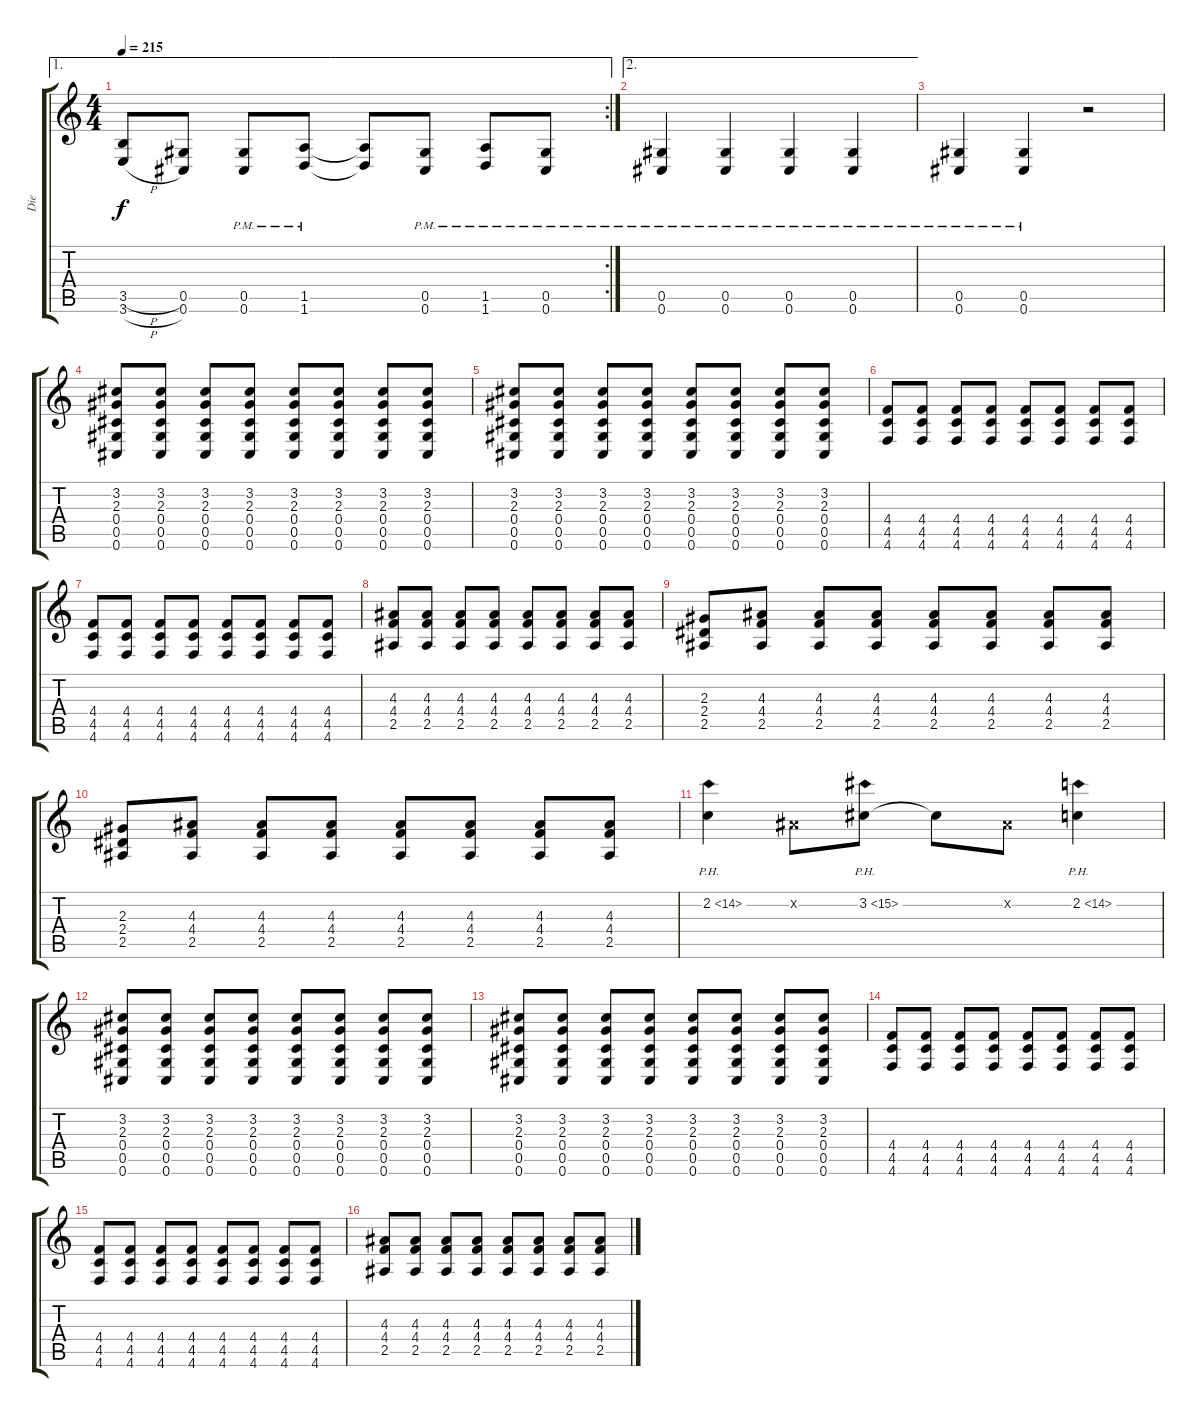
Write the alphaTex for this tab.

\track ("Die" "Die") {instrument overdrivenguitar}
\staff {score tabs}
\tuning (Eb4 Bb3 Gb3 Db3 Ab2 Db2) {hide}
\ae 1
\rc 2
\ts (4 4)
\tempo 215
\clef g2
\ks aminor
(3.5{h} 3.6{h}).8{dy f} (0.5 0.6).8 (0.5{pm} 0.6{pm}).8 (1.5{pm} 1.6{pm}).8 (1.5{t} 1.6{t}).8 (0.5{pm} 0.6{pm}).8 (1.5{pm} 1.6{pm}).8 (0.5{pm} 0.6{pm}).8 |
\ae 2
(0.5{pm} 0.6{pm}).4 (0.5{pm} 0.6{pm}).4 (0.5{pm} 0.6{pm}).4 (0.5{pm} 0.6{pm}).4 |
(0.5{pm} 0.6{pm}).4 (0.5{pm} 0.6{pm}).4 r.2 |
(3.2 2.3 0.4 0.5 0.6).8 (3.2 2.3 0.4 0.5 0.6).8 (3.2 2.3 0.4 0.5 0.6).8 (3.2 2.3 0.4 0.5 0.6).8 (3.2 2.3 0.4 0.5 0.6).8 (3.2 2.3 0.4 0.5 0.6).8 (3.2 2.3 0.4 0.5 0.6).8 (3.2 2.3 0.4 0.5 0.6).8 |
(3.2 2.3 0.4 0.5 0.6).8 (3.2 2.3 0.4 0.5 0.6).8 (3.2 2.3 0.4 0.5 0.6).8 (3.2 2.3 0.4 0.5 0.6).8 (3.2 2.3 0.4 0.5 0.6).8 (3.2 2.3 0.4 0.5 0.6).8 (3.2 2.3 0.4 0.5 0.6).8 (3.2 2.3 0.4 0.5 0.6).8 |
(4.4 4.5 4.6).8 (4.4 4.5 4.6).8 (4.4 4.5 4.6).8 (4.4 4.5 4.6).8 (4.4 4.5 4.6).8 (4.4 4.5 4.6).8 (4.4 4.5 4.6).8 (4.4 4.5 4.6).8 |
(4.4 4.5 4.6).8 (4.4 4.5 4.6).8 (4.4 4.5 4.6).8 (4.4 4.5 4.6).8 (4.4 4.5 4.6).8 (4.4 4.5 4.6).8 (4.4 4.5 4.6).8 (4.4 4.5 4.6).8 |
(4.3 4.4 2.5).8 (4.3 4.4 2.5).8 (4.3 4.4 2.5).8 (4.3 4.4 2.5).8 (4.3 4.4 2.5).8 (4.3 4.4 2.5).8 (4.3 4.4 2.5).8 (4.3 4.4 2.5).8 |
(2.3 2.4 2.5).8 (4.3 4.4 2.5).8 (4.3 4.4 2.5).8 (4.3 4.4 2.5).8 (4.3 4.4 2.5).8 (4.3 4.4 2.5).8 (4.3 4.4 2.5).8 (4.3 4.4 2.5).8 |
(2.3 2.4 2.5).8 (4.3 4.4 2.5).8 (4.3 4.4 2.5).8 (4.3 4.4 2.5).8 (4.3 4.4 2.5).8 (4.3 4.4 2.5).8 (4.3 4.4 2.5).8 (4.3 4.4 2.5).8 |
2.2{ph 12}.4 0.2{x}.8 3.2{ph 12}.8 3.2{t}.8 0.2{x}.8 2.2{ph 12}.4 |
(3.2 2.3 0.4 0.5 0.6).8 (3.2 2.3 0.4 0.5 0.6).8 (3.2 2.3 0.4 0.5 0.6).8 (3.2 2.3 0.4 0.5 0.6).8 (3.2 2.3 0.4 0.5 0.6).8 (3.2 2.3 0.4 0.5 0.6).8 (3.2 2.3 0.4 0.5 0.6).8 (3.2 2.3 0.4 0.5 0.6).8 |
(3.2 2.3 0.4 0.5 0.6).8 (3.2 2.3 0.4 0.5 0.6).8 (3.2 2.3 0.4 0.5 0.6).8 (3.2 2.3 0.4 0.5 0.6).8 (3.2 2.3 0.4 0.5 0.6).8 (3.2 2.3 0.4 0.5 0.6).8 (3.2 2.3 0.4 0.5 0.6).8 (3.2 2.3 0.4 0.5 0.6).8 |
(4.4 4.5 4.6).8 (4.4 4.5 4.6).8 (4.4 4.5 4.6).8 (4.4 4.5 4.6).8 (4.4 4.5 4.6).8 (4.4 4.5 4.6).8 (4.4 4.5 4.6).8 (4.4 4.5 4.6).8 |
(4.4 4.5 4.6).8 (4.4 4.5 4.6).8 (4.4 4.5 4.6).8 (4.4 4.5 4.6).8 (4.4 4.5 4.6).8 (4.4 4.5 4.6).8 (4.4 4.5 4.6).8 (4.4 4.5 4.6).8 |
(4.3 4.4 2.5).8 (4.3 4.4 2.5).8 (4.3 4.4 2.5).8 (4.3 4.4 2.5).8 (4.3 4.4 2.5).8 (4.3 4.4 2.5).8 (4.3 4.4 2.5).8 (4.3 4.4 2.5).8
